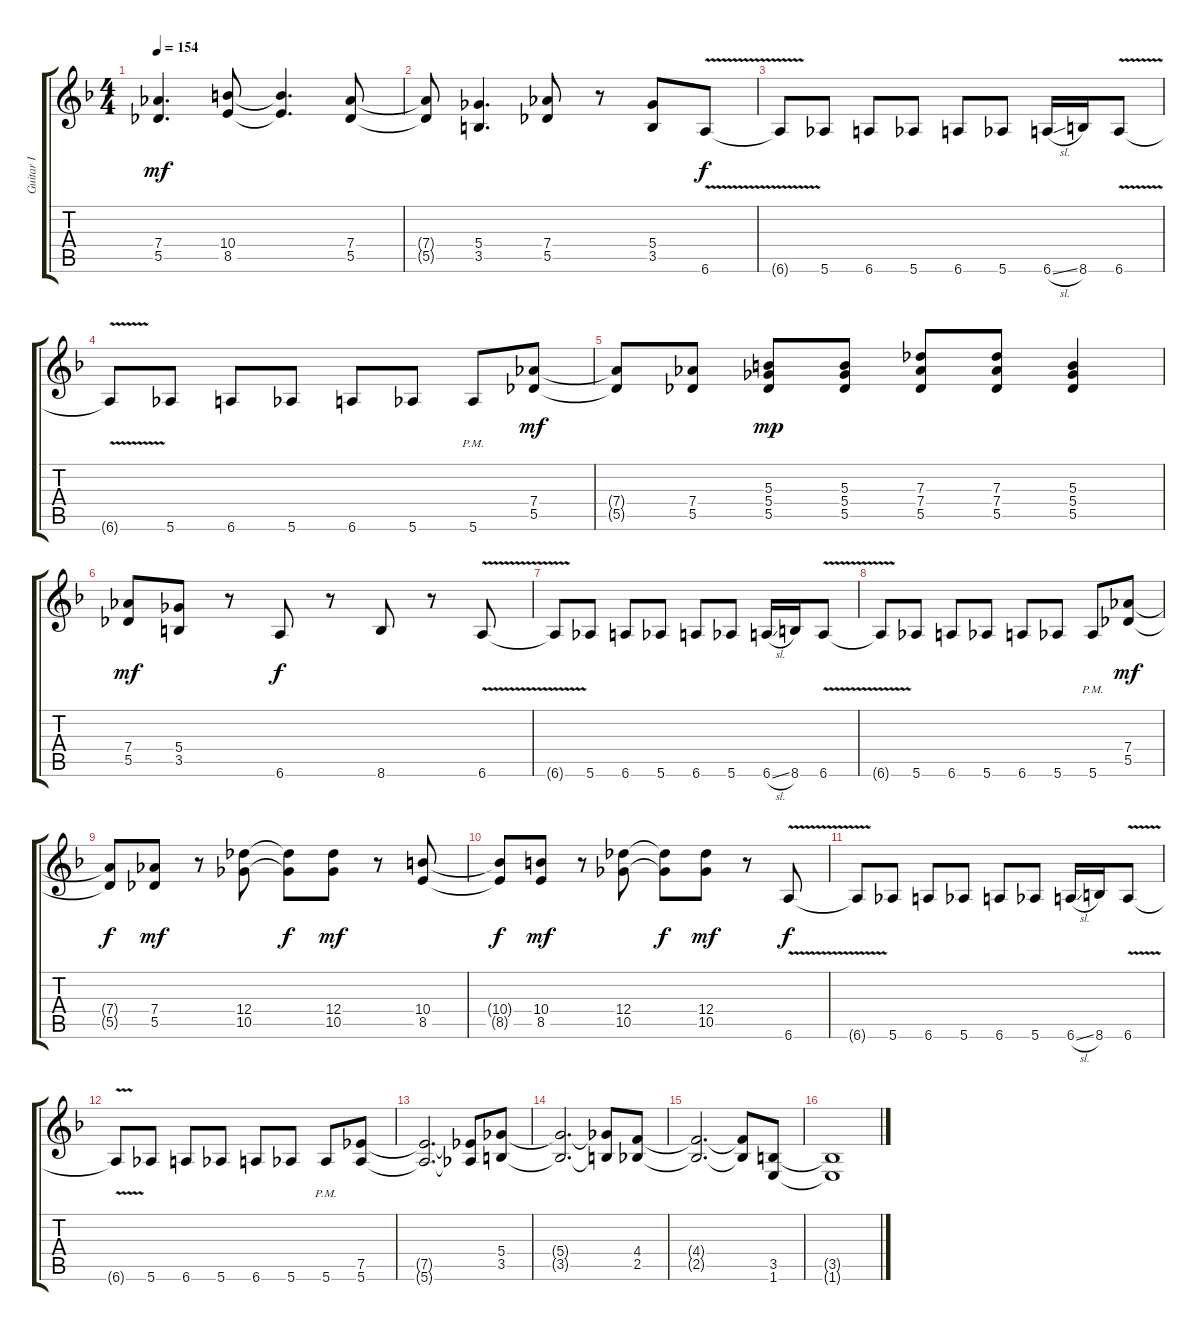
\track ("Guitar I" "Guitar I") {instrument distortionguitar}
\staff {score tabs}
\tuning (Eb4 Bb3 Gb3 Db3 Ab2 Eb2) {hide}
\ts (4 4)
\tempo 154
\clef g2
\ks dminor
(7.4{t} 5.5{t}).4{d dy mf} (10.4 8.5).8 (10.4{t} 8.5{t}).4{d} (7.4 5.5).8 |
(7.4{t} 5.5{t}).8 (5.4 3.5).4{d} (7.4 5.5).8 r.8 (5.4 3.5).8 6.6{v}.8{dy f} |
6.6{t}.8 5.6.8 6.6.8 5.6.8 6.6.8 5.6.8 6.6{sl}.16 8.6.16 6.6{v}.8 |
6.6{t}.8 5.6.8 6.6.8 5.6.8 6.6.8 5.6.8 5.6{pm}.8 (7.4 5.5).8{dy mf} |
(7.4{t} 5.5{t}).8 (7.4 5.5).8 (5.3 5.4 5.5).8{dy mp} (5.3 5.4 5.5).8 (7.3 7.4 5.5).8 (7.3 7.4 5.5).8 (5.3 5.4 5.5).4 |
(7.4 5.5).8{dy mf} (5.4 3.5).8 r.8 6.6.8{dy f} r.8 8.6.8 r.8 6.6{v}.8 |
6.6{t}.8 5.6.8 6.6.8 5.6.8 6.6.8 5.6.8 6.6{sl}.16 8.6.16 6.6{v}.8 |
6.6{t}.8 5.6.8 6.6.8 5.6.8 6.6.8 5.6.8 5.6{pm}.8 (7.4 5.5).8{dy mf} |
(7.4{t} 5.5{t}).8{dy f} (7.4 5.5).8{dy mf} r.8 (12.4 10.5).8 (12.4{t} 10.5{t}).8{dy f} (12.4 10.5).8{dy mf} r.8 (10.4 8.5).8 |
(10.4{t} 8.5{t}).8{dy f} (10.4 8.5).8{dy mf} r.8 (12.4 10.5).8 (12.4{t} 10.5{t}).8{dy f} (12.4 10.5).8{dy mf} r.8 6.6{v}.8{dy f} |
6.6{t}.8 5.6.8 6.6.8 5.6.8 6.6.8 5.6.8 6.6{sl}.16 8.6.16 6.6{v}.8 |
6.6{t}.8 5.6.8 6.6.8 5.6.8 6.6.8 5.6.8 5.6{pm}.8 (7.5 5.6).8 |
(7.5{t} 5.6{t}).2{d} (7.5{t} 5.6{t}).8 (5.4 3.5).8 |
(5.4{t} 3.5{t}).2{d} (5.4{t} 3.5{t}).8 (4.4 2.5).8 |
(4.4{t} 2.5{t}).2{d} (4.4{t} 2.5{t}).8 (3.5 1.6).8 |
(3.5{t} 1.6{t}).1
